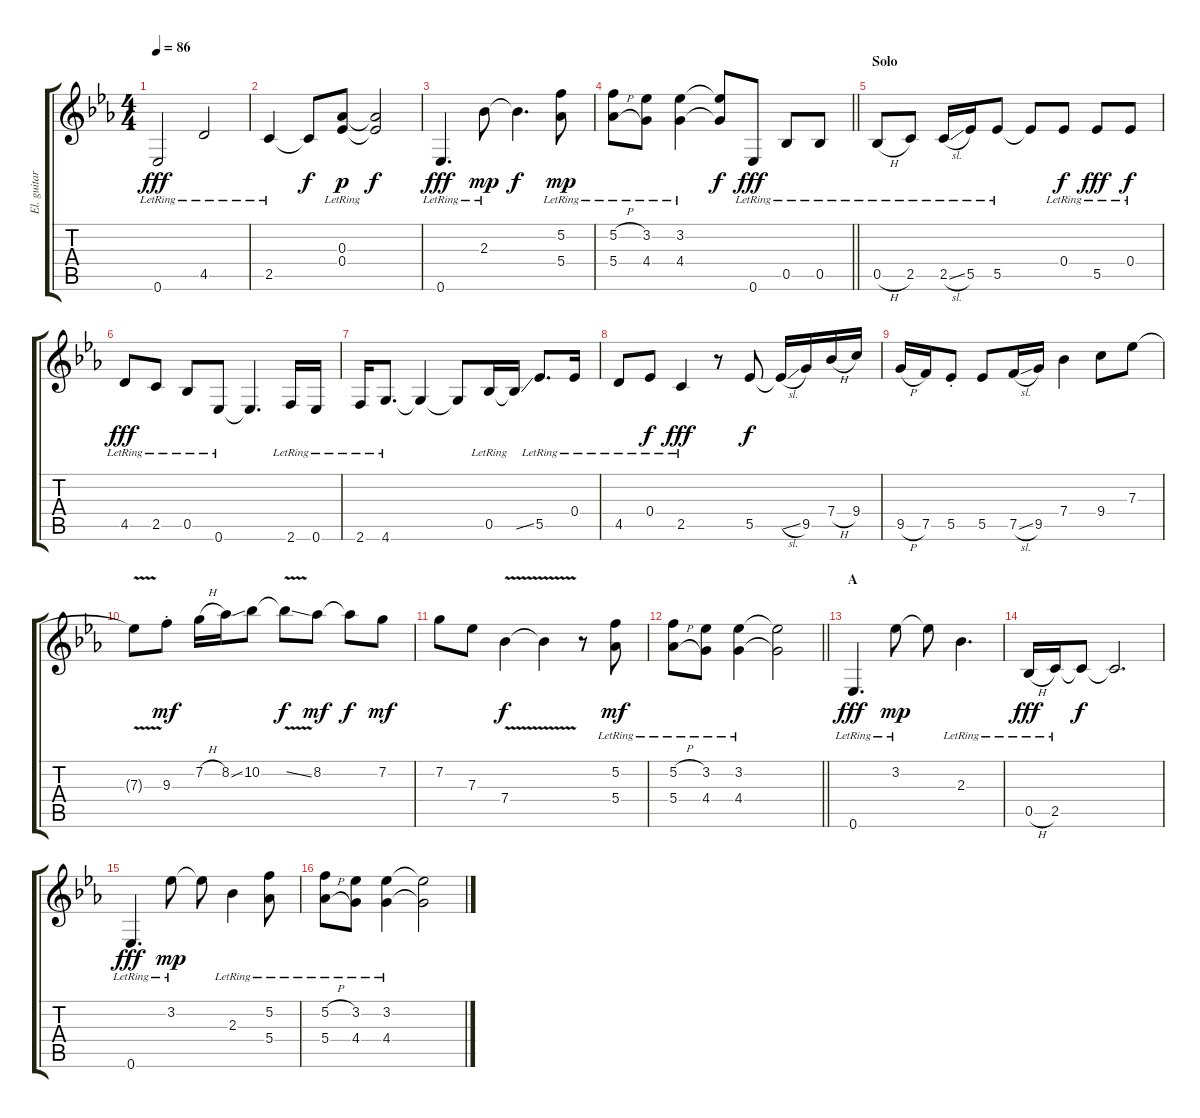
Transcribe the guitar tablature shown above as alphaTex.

\track ("El. guitar (Drop-Eb tuning)" "El. guitar") {instrument electricguitarclean}
\staff {score tabs}
\tuning (F4 C4 Ab3 Eb3 Bb2 Eb2) {hide}
\ts (4 4)
\tempo 86
\clef g2
\ks eb
0.6{lr}.2{dy fff} 4.5{lr}.2 |
2.5{lr}.4 2.5{t}.8{dy f} (0.3{lr} 0.4{lr}).8{dy p} (0.3{t} 0.4{t}).2{dy f} |
0.6{lr}.4{d dy fff} 2.3{lr}.8{dy mp} 2.3{t}.4{d dy f} (5.2{lr} 5.4{lr}).8{dy mp} |
\barLineRight lightlight
(5.2{h lr} 5.4{h lr}).8 (3.2{lr} 4.4{lr}).8 (3.2{lr} 4.4{lr}).4 (3.2{t} 4.4{t}).8{dy f} 0.6{lr}.8{dy fff volume 14} 0.5{lr}.8 0.5{lr}.8 |
\section ("" "Solo")
0.5{h lr}.8 2.5{lr}.8 2.5{sl lr}.16 5.5{lr}.16 5.5{lr}.8 5.5{t}.8 0.4{lr}.8{dy f} 5.5{lr}.8{dy fff} 0.4{lr}.8{dy f} |
4.5{lr}.8{dy fff} 2.5{lr}.8 0.5{lr}.8 0.6{lr}.8 0.6{t}.4{d} 2.6{lr}.16 0.6{lr}.16 |
2.6{lr}.16 4.6{lr}.8{d} 4.6{t}.4 4.6{t}.8 0.5{lr}.16 0.5{ss t}.16 5.5{lr}.8{d} 0.4{lr}.16 |
4.5{lr}.8 0.4{lr}.8{dy f} 2.5{lr}.4{dy fff} r.8 5.5.8{dy f} 5.5{sl t}.16 9.5.16 7.4{h}.16 9.4.16 |
9.5{h}.16 7.5.16 5.5{st}.8 5.5.8 7.5{sl}.16 9.5.16 7.4.4 9.4.8 7.3.8 |
7.3{v t}.8 9.3{st}.8{dy mf} 7.2{h}.16 8.2{ss}.16 10.2.8 10.2{v ss t}.8{dy f} 8.2.8{dy mf} 8.2{t}.8{dy f} 7.2.8{dy mf} |
7.2.8 7.3.8 7.4{v}.4{dy f} 7.4{t}.4 r.8 (5.2{lr} 5.4{lr}).8{dy mf} |
\barLineRight lightlight
(5.2{h lr} 5.4{h lr}).8 (3.2{lr} 4.4{lr}).8 (3.2{lr} 4.4{lr}).4 (3.2{t} 4.4{t}).2 |
\section ("" "A")
0.6{lr}.4{d dy fff} 3.2{lr}.8{dy mp} 3.2{t}.8 2.3{lr}.4{d} |
0.5{h lr}.16{dy fff} 2.5{lr}.16 2.5{t}.8{dy f} 2.5{t}.2{d} |
0.6{lr}.4{d dy fff} 3.2{lr}.8{dy mp} 3.2{t}.8 2.3{lr}.4 (5.2{lr} 5.4{lr}).8 |
(5.2{h lr} 5.4{h lr}).8 (3.2{lr} 4.4{lr}).8 (3.2{lr} 4.4{lr}).4 (3.2{t} 4.4{t}).2
